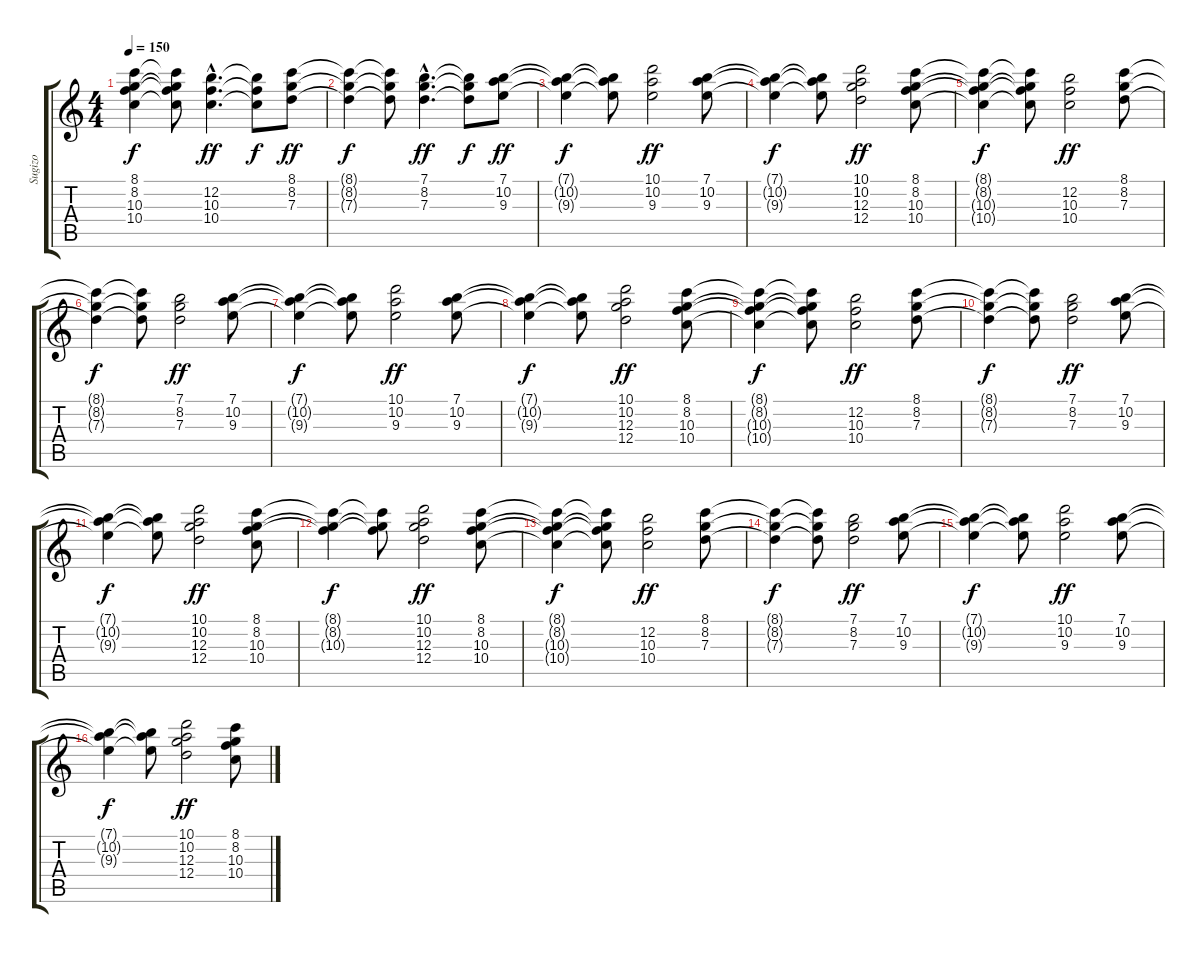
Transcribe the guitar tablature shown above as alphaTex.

\track ("Sugizo" "Sugizo") {instrument overdrivenguitar}
\staff {score tabs}
\tuning (E4 B3 G3 D3 A2 E2) {hide}
\ts (4 4)
\tempo 150
\clef g2
\ks c
(8.1{t} 8.2{t} 10.3{t} 10.4{t}).4{dy f} (8.1{t} 8.2{t} 10.3{t} 10.4{t}).8 (12.2{hac} 10.3{hac} 10.4{hac}).4{d dy ff} (12.2{t} 10.3{t} 10.4{t}).8{dy f} (8.1 8.2 7.3).8{dy ff} |
(8.1{t} 8.2{t} 7.3{t}).4{dy f} (8.1{t} 8.2{t} 7.3{t}).8 (7.1{hac} 8.2{hac} 7.3{hac}).4{d dy ff} (7.1{t} 8.2{t} 7.3{t}).8{dy f} (7.1 10.2 9.3).8{dy ff} |
(7.1{t} 10.2{t} 9.3{t}).4{dy f} (7.1{t} 10.2{t} 9.3{t}).8 (10.1 10.2 9.3).2{dy ff} (7.1 10.2 9.3).8 |
(7.1{t} 10.2{t} 9.3{t}).4{dy f} (7.1{t} 10.2{t} 9.3{t}).8 (10.1 10.2 12.3 12.4).2{dy ff} (8.1 8.2 10.3 10.4).8 |
(8.1{t} 8.2{t} 10.3{t} 10.4{t}).4{dy f} (8.1{t} 8.2{t} 10.3{t} 10.4{t}).8 (12.2 10.3 10.4).2{dy ff} (8.1 8.2 7.3).8 |
(8.1{t} 8.2{t} 7.3{t}).4{dy f} (8.1{t} 8.2{t} 7.3{t}).8 (7.1 8.2 7.3).2{dy ff} (7.1 10.2 9.3).8 |
(7.1{t} 10.2{t} 9.3{t}).4{dy f} (7.1{t} 10.2{t} 9.3{t}).8 (10.1 10.2 9.3).2{dy ff} (7.1 10.2 9.3).8 |
(7.1{t} 10.2{t} 9.3{t}).4{dy f} (7.1{t} 10.2{t} 9.3{t}).8 (10.1 10.2 12.3 12.4).2{dy ff} (8.1 8.2 10.3 10.4).8 |
(8.1{t} 8.2{t} 10.3{t} 10.4{t}).4{dy f} (8.1{t} 8.2{t} 10.3{t} 10.4{t}).8 (12.2 10.3 10.4).2{dy ff} (8.1 8.2 7.3).8 |
(8.1{t} 8.2{t} 7.3{t}).4{dy f} (8.1{t} 8.2{t} 7.3{t}).8 (7.1 8.2 7.3).2{dy ff} (7.1 10.2 9.3).8 |
(7.1{t} 10.2{t} 9.3{t}).4{dy f} (7.1{t} 10.2{t} 9.3{t}).8 (10.1 10.2 12.3 12.4).2{dy ff} (8.1 8.2 10.3 10.4).8 |
(8.1{t} 8.2{t} 10.3{t}).4{dy f} (8.1{t} 8.2{t} 10.3{t}).8 (10.1 10.2 12.3 12.4).2{dy ff} (8.1 8.2 10.3 10.4).8 |
(8.1{t} 8.2{t} 10.3{t} 10.4{t}).4{dy f} (8.1{t} 8.2{t} 10.3{t} 10.4{t}).8 (12.2 10.3 10.4).2{dy ff} (8.1 8.2 7.3).8 |
(8.1{t} 8.2{t} 7.3{t}).4{dy f} (8.1{t} 8.2{t} 7.3{t}).8 (7.1 8.2 7.3).2{dy ff} (7.1 10.2 9.3).8 |
(7.1{t} 10.2{t} 9.3{t}).4{dy f} (7.1{t} 10.2{t} 9.3{t}).8 (10.1 10.2 9.3).2{dy ff} (7.1 10.2 9.3).8 |
(7.1{t} 10.2{t} 9.3{t}).4{dy f} (7.1{t} 10.2{t} 9.3{t}).8 (10.1 10.2 12.3 12.4).2{dy ff} (8.1 8.2 10.3 10.4).8
